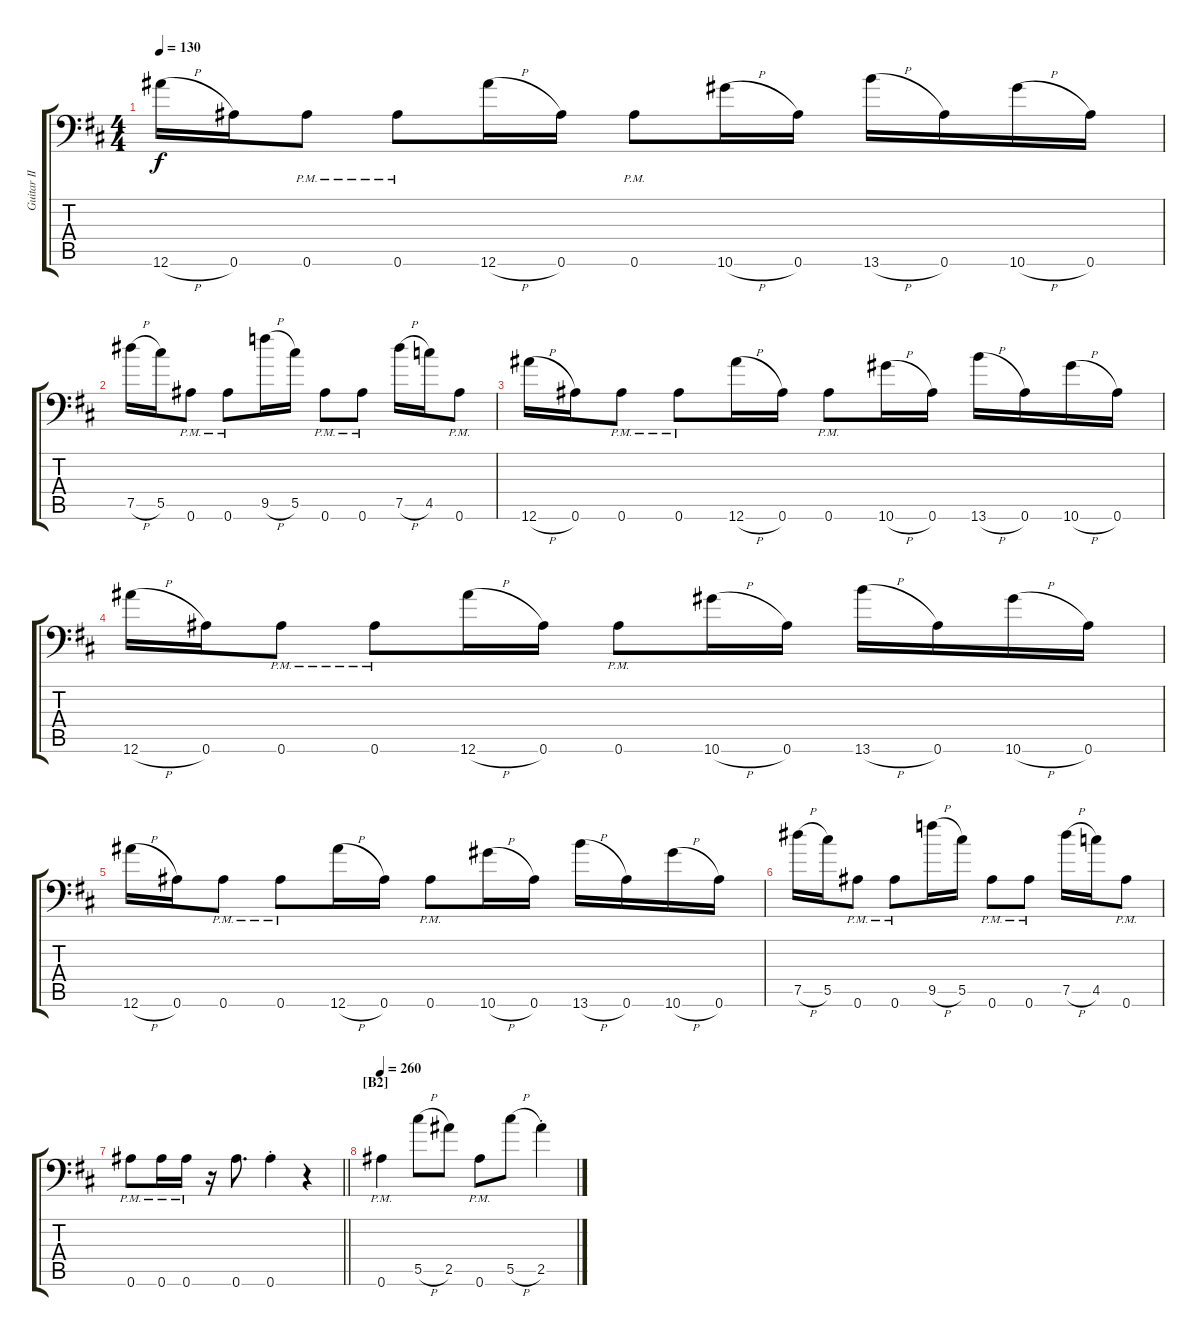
\track ("Guitar II" "Guitar II") {instrument distortionguitar}
\staff {score tabs}
\tuning (Db4 Db4 Ab3 Db3 Ab2 Bb1) {hide}
\ts (4 4)
\tempo 130
\clef f4
\ks bminor
12.6{h}.16{ot 8vb dy f} 0.6.16{ot 8vb} 0.6{pm}.8{ot 8vb} 0.6{pm}.8{ot 8vb} 12.6{h}.16{ot 8vb} 0.6.16{ot 8vb} 0.6{pm}.8{ot 8vb} 10.6{h}.16{ot 8vb} 0.6.16{ot 8vb} 13.6{h}.16{ot 8vb} 0.6.16{ot 8vb} 10.6{h}.16{ot 8vb} 0.6.16{ot 8vb} |
7.5{h}.16{ot 8vb} 5.5.16{ot 8vb} 0.6{pm}.8{ot 8vb} 0.6{pm}.8{ot 8vb} 9.5{h}.16{ot 8vb} 5.5.16{ot 8vb} 0.6{pm}.8{ot 8vb} 0.6{pm}.8{ot 8vb} 7.5{h}.16{ot 8vb} 4.5.16{ot 8vb} 0.6{pm}.8{ot 8vb} |
12.6{h}.16{ot 8vb} 0.6.16{ot 8vb} 0.6{pm}.8{ot 8vb} 0.6{pm}.8{ot 8vb} 12.6{h}.16{ot 8vb} 0.6.16{ot 8vb} 0.6{pm}.8{ot 8vb} 10.6{h}.16{ot 8vb} 0.6.16{ot 8vb} 13.6{h}.16{ot 8vb} 0.6.16{ot 8vb} 10.6{h}.16{ot 8vb} 0.6.16{ot 8vb} |
12.6{h}.16{ot 8vb} 0.6.16{ot 8vb} 0.6{pm}.8{ot 8vb} 0.6{pm}.8{ot 8vb} 12.6{h}.16{ot 8vb} 0.6.16{ot 8vb} 0.6{pm}.8{ot 8vb} 10.6{h}.16{ot 8vb} 0.6.16{ot 8vb} 13.6{h}.16{ot 8vb} 0.6.16{ot 8vb} 10.6{h}.16{ot 8vb} 0.6.16{ot 8vb} |
12.6{h}.16{ot 8vb} 0.6.16{ot 8vb} 0.6{pm}.8{ot 8vb} 0.6{pm}.8{ot 8vb} 12.6{h}.16{ot 8vb} 0.6.16{ot 8vb} 0.6{pm}.8{ot 8vb} 10.6{h}.16{ot 8vb} 0.6.16{ot 8vb} 13.6{h}.16{ot 8vb} 0.6.16{ot 8vb} 10.6{h}.16{ot 8vb} 0.6.16{ot 8vb} |
7.5{h}.16{ot 8vb} 5.5.16{ot 8vb} 0.6{pm}.8{ot 8vb} 0.6{pm}.8{ot 8vb} 9.5{h}.16{ot 8vb} 5.5.16{ot 8vb} 0.6{pm}.8{ot 8vb} 0.6{pm}.8{ot 8vb} 7.5{h}.16{ot 8vb} 4.5.16{ot 8vb} 0.6{pm}.8{ot 8vb} |
\barLineRight lightlight
0.6{pm}.8{ot 8vb} 0.6{pm}.16{ot 8vb} 0.6{pm}.16{ot 8vb} r.16{ot 8vb} 0.6.8{d ot 8vb} 0.6{st}.4{ot 8vb} r.4{ot 8vb} |
\section ("" "[B2]")
\tempo 260
0.6{pm}.4{ot 8vb} 5.5{h}.8{ot 8vb} 2.5.8{ot 8vb} 0.6{pm}.8{ot 8vb} 5.5{h}.8{ot 8vb} 2.5{st}.4{ot 8vb}
